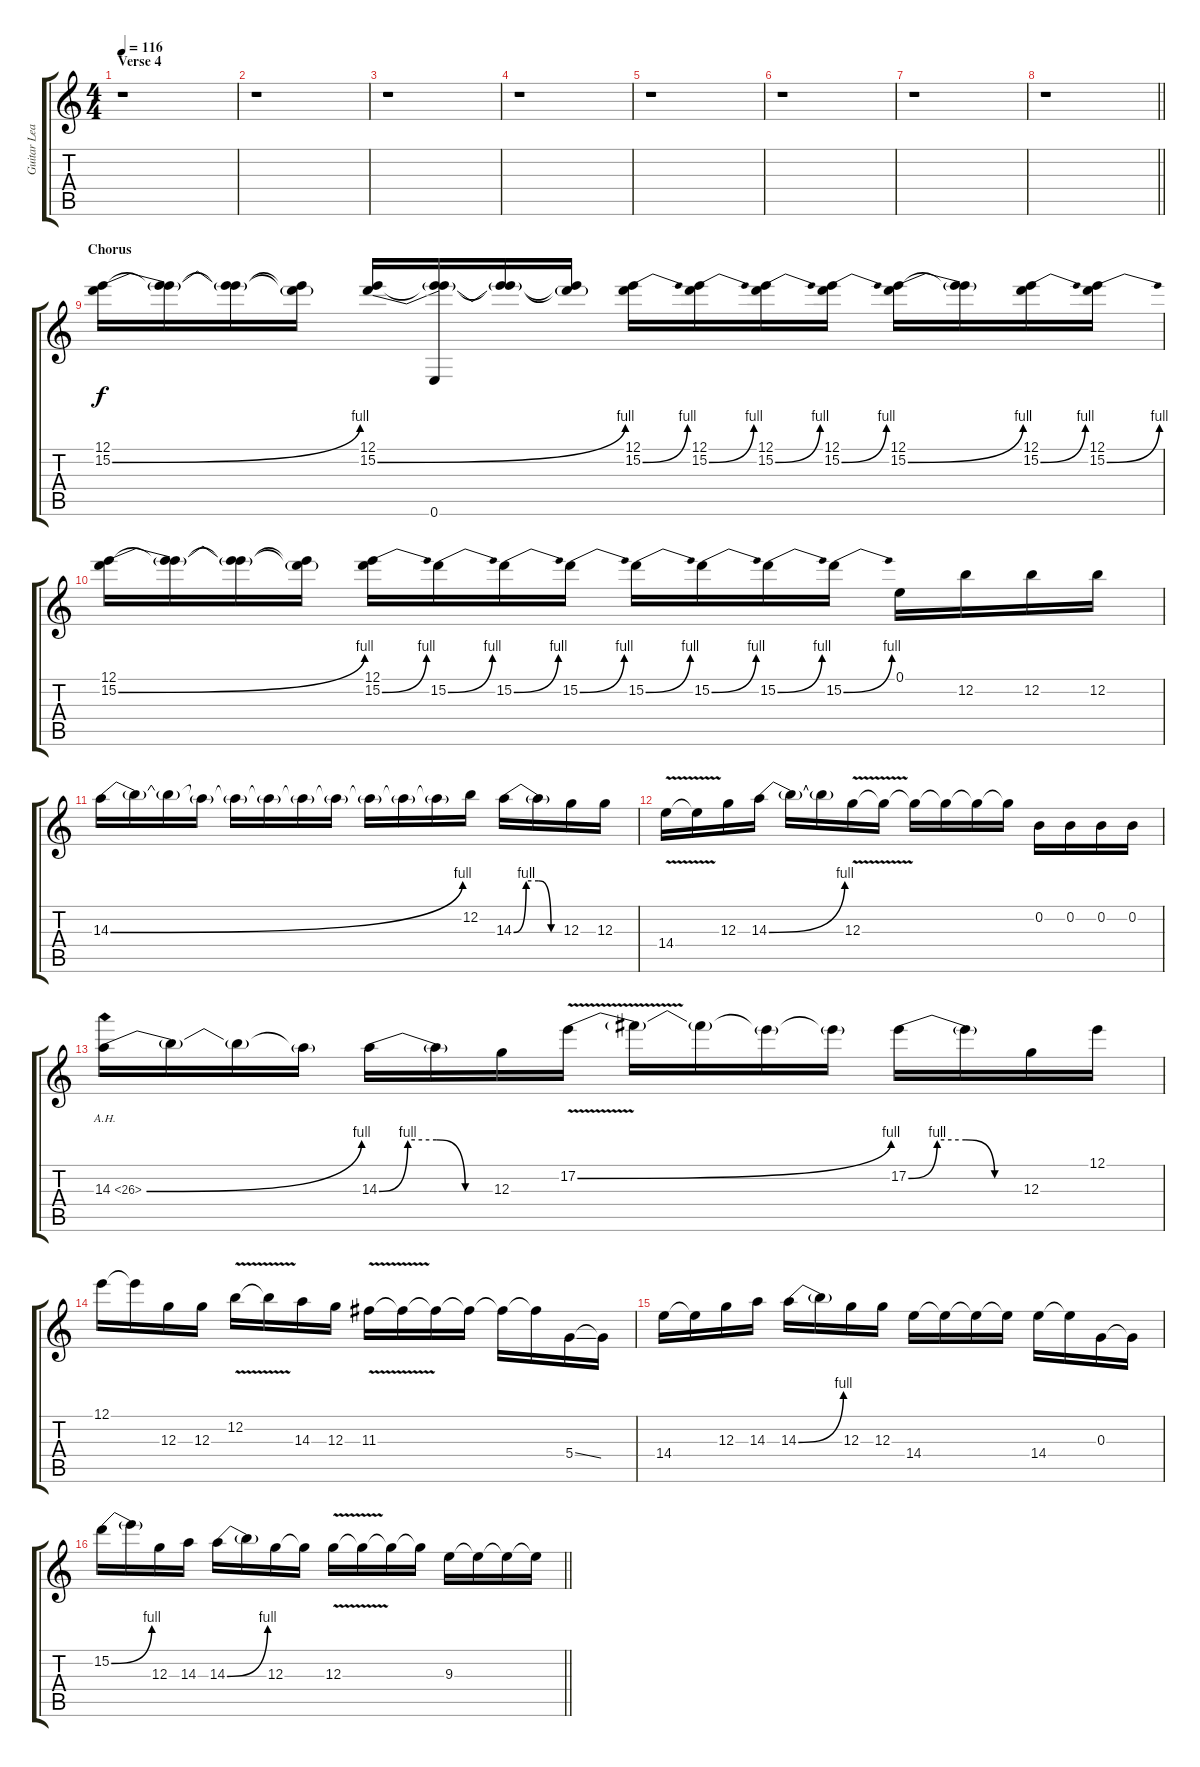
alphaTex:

\track ("Guitar Lead" "Guitar Lea") {instrument distortionguitar}
\staff {score tabs}
\tuning (E4 B3 G3 D3 A2 E2) {hide}
\ts (4 4)
\section ("" "Verse 4")
\tempo 116
\clef g2
\ks c
r.1{dy f} |
r.1 |
r.1 |
r.1 |
r.1 |
r.1 |
r.1 |
\barLineRight lightlight
r.1 |
\section ("" "Chorus")
(12.1 15.2{be (bend 0 0 60 4)}).16 (12.1{t} 15.2{t}).16 (12.1{t} 15.2{t}).16 (12.1{t} 15.2{t}).16 (12.1 15.2{be (bend 0 0 60 4)}).16 (12.1{t} 15.2{t} 0.6).16 (12.1{t} 15.2{t}).16 (12.1{t} 15.2{t}).16 (12.1 15.2{be (bend 0 0 60 4)}).16 (12.1 15.2{be (bend 0 0 60 4)}).16 (12.1 15.2{be (bend 0 0 60 4)}).16 (12.1 15.2{be (bend 0 0 60 4)}).16 (12.1 15.2{be (bend 0 0 60 4)}).16 (12.1{t} 15.2{t}).16 (12.1 15.2{be (bend 0 0 60 4)}).16 (12.1 15.2{be (bend 0 0 60 4)}).16 |
(12.1 15.2{be (bend 0 0 60 4)}).16 (12.1{t} 15.2{t}).16 (12.1{t} 15.2{t}).16 (12.1{t} 15.2{t}).16 (12.1 15.2{be (bend 0 0 60 4)}).16 15.2{be (bend 0 0 60 4)}.16 15.2{be (bend 0 0 60 4)}.16 15.2{be (bend 0 0 60 4)}.16 15.2{be (bend 0 0 60 4)}.16 15.2{be (bend 0 0 60 4)}.16 15.2{be (bend 0 0 60 4)}.16 15.2{be (bend 0 0 60 4)}.16 0.1.16 12.2.16 12.2.16 12.2.16 |
14.3{be (bend 0 0 60 4)}.16 14.3{t}.16 14.3{t}.16 14.3{t}.16 14.3{t}.16 14.3{t}.16 14.3{t}.16 14.3{t}.16 14.3{t}.16 14.3{t}.16 14.3{t}.16 12.2.16 14.3{be (custom 0 0 15 4 30 4 45 0 60 0)}.16 14.3{t}.16 12.3.16 12.3.16 |
14.4{v}.16 14.4{t}.16 12.3.16 14.3{be (bend 0 0 60 4)}.16 14.3{t}.16 14.3{t}.16 12.3{v}.16 12.3{t}.16 12.3{t}.16 12.3{t}.16 12.3{t}.16 12.3{t}.16 0.2.16 0.2.16 0.2.16 0.2.16 |
14.3{be (bend 0 0 60 4) ah 12}.16 14.3{t}.16 14.3{t}.16 14.3{t}.16 14.3{be (custom 0 0 15 4 30 4 45 0 60 0)}.16 14.3{t}.16 12.3.16 17.2{be (bend 0 0 60 4) v}.16 17.2{t}.16 17.2{t}.16 17.2{t}.16 17.2{t}.16 17.2{be (custom 0 0 15 4 30 4 45 0 60 0)}.16 17.2{t}.16 12.3.16 12.1.16 |
12.1.16 12.1{t}.16 12.3.16 12.3.16 12.2{v}.16 12.2{t}.16 14.3.16 12.3.16 11.3{v}.16 11.3{t}.16 11.3{t}.16 11.3{t}.16 11.3{t}.16 11.3{t}.16 5.4{ss}.16 5.4{t}.16 |
14.4.16 14.4{t}.16 12.3.16 14.3.16 14.3{be (bend 0 0 60 4)}.16 14.3{t}.16 12.3.16 12.3.16 14.4.16 14.4{t}.16 14.4{t}.16 14.4{t}.16 14.4.16 14.4{t}.16 0.3.16 0.3{t}.16 |
\barLineRight lightlight
15.2{be (bend 0 0 60 4)}.16 15.2{t}.16 12.3.16 14.3.16 14.3{be (bend 0 0 60 4)}.16 14.3{t}.16 12.3.16 12.3{t}.16 12.3{v}.16 12.3{t}.16 12.3{t}.16 12.3{t}.16 9.3.16 9.3{t}.16 9.3{t}.16 9.3{t}.16
